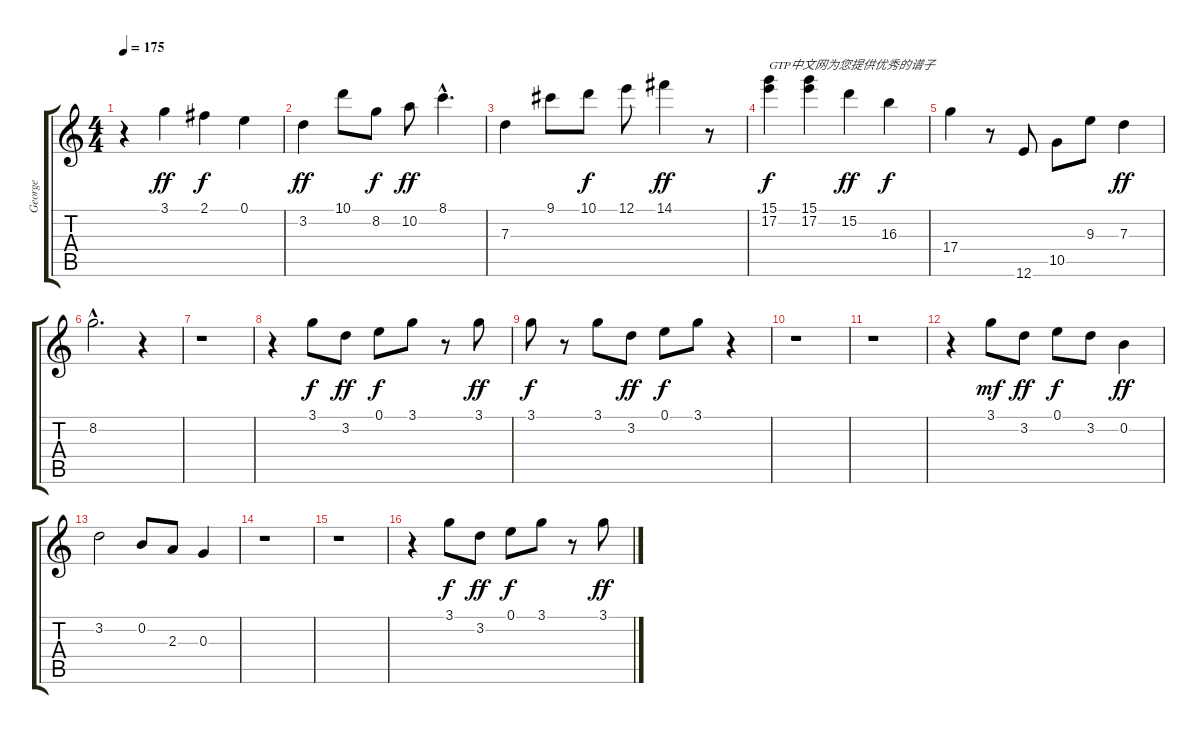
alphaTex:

\track ("George" "George") {instrument electricguitarjazz}
\staff {score tabs}
\tuning (E4 B3 G3 D3 A2 E2) {hide}
\ts (4 4)
\tempo 175
\clef g2
\ks c
r.4{dy ff instrument electricguitarjazz} 3.1.4 2.1.4{dy f} 0.1.4 |
3.2.4{dy ff} 10.1.8 8.2.8{dy f} 10.2.8{dy ff} 8.1{hac}.4{d} |
7.3.4 9.1.8 10.1.8{dy f} 12.1.8 14.1.4{dy ff} r.8 |
(15.1 17.2).4{txt "GTP中文网为您提供优秀的谱子" dy f} (15.1 17.2).4 15.2.4{dy ff} 16.3.4{dy f} |
17.4.4 r.8 12.6.8 10.5.8 9.3.8 7.3.4{dy ff} |
8.2{hac}.2{d} r.4 |
r.1 |
r.4 3.1.8{dy f} 3.2.8{dy ff} 0.1.8{dy f} 3.1.8 r.8 3.1.8{dy ff} |
3.1.8{dy f} r.8 3.1.8 3.2.8{dy ff} 0.1.8{dy f} 3.1.8 r.4 |
r.1 |
r.1 |
r.4 3.1.8{dy mf} 3.2.8{dy ff} 0.1.8{dy f} 3.2.8 0.2.4{dy ff} |
3.2.2 0.2.8 2.3.8 0.3.4 |
r.1 |
r.1 |
r.4 3.1.8{dy f} 3.2.8{dy ff} 0.1.8{dy f} 3.1.8 r.8 3.1.8{dy ff}
